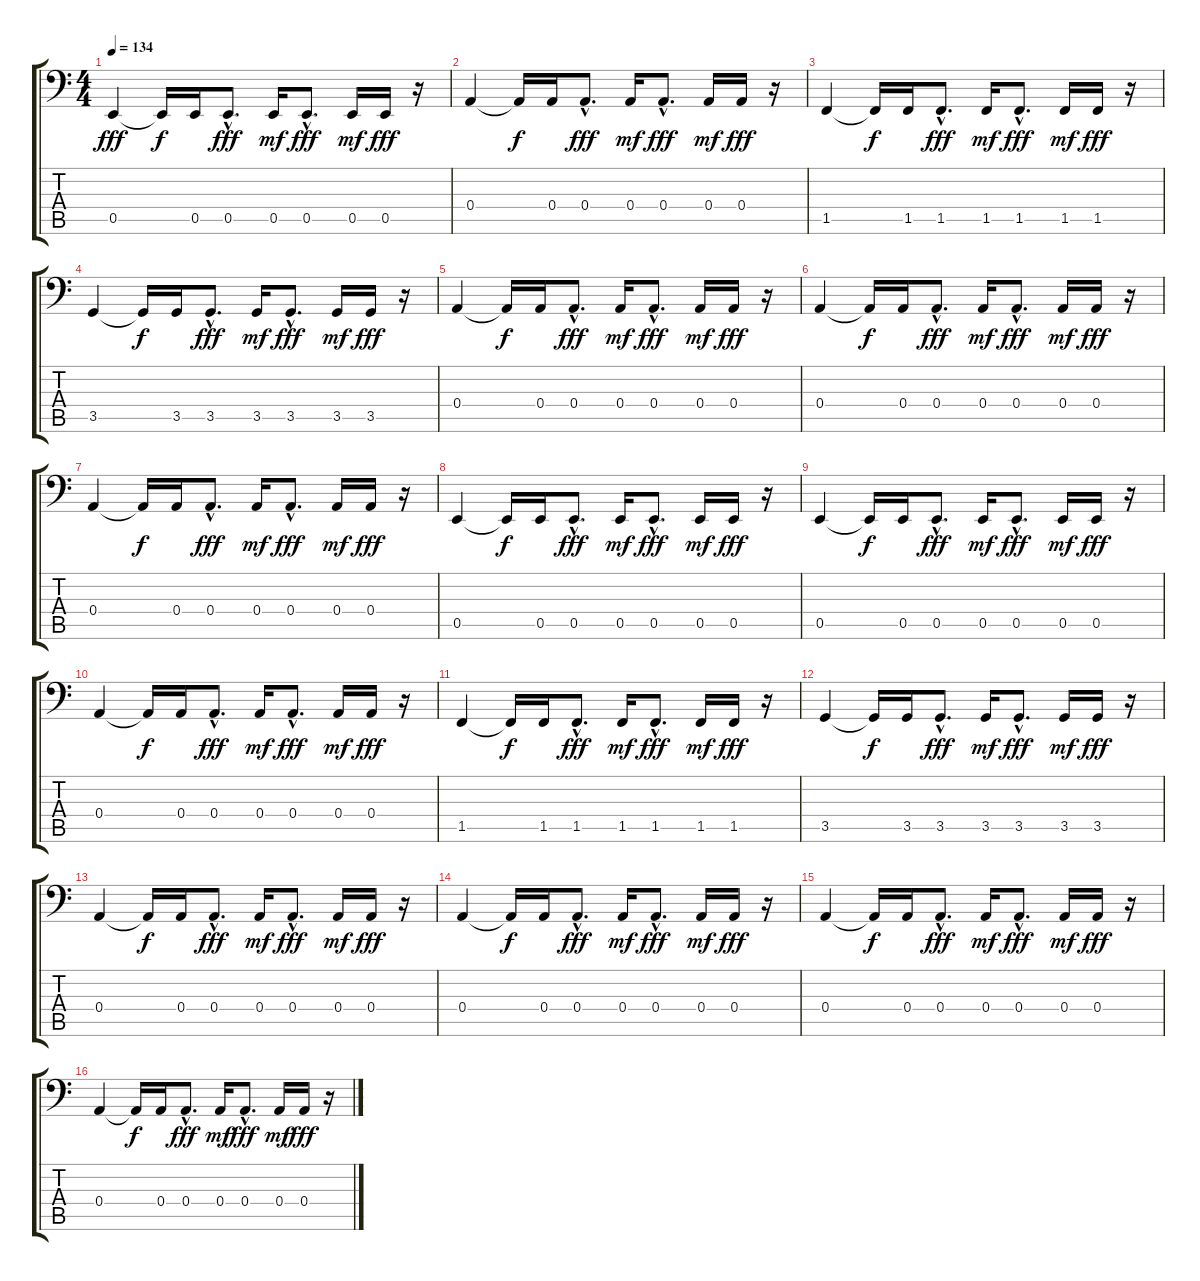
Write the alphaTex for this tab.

\track "" {instrument electricbassfinger}
\staff {score tabs}
\tuning (C3 G2 D2 A1 E1 B0) {hide}
\ts (4 4)
\tempo 134
\clef f4
\ks c
0.5.4{dy fff} 0.5{t}.16{dy f} 0.5.16 0.5{hac}.8{d dy fff} 0.5.16{dy mf} 0.5{hac}.8{d dy fff} 0.5.16{dy mf} 0.5.16{dy fff} r.16 |
0.4.4 0.4{t}.16{dy f} 0.4.16 0.4{hac}.8{d dy fff} 0.4.16{dy mf} 0.4{hac}.8{d dy fff} 0.4.16{dy mf} 0.4.16{dy fff} r.16 |
1.5.4 1.5{t}.16{dy f} 1.5.16 1.5{hac}.8{d dy fff} 1.5.16{dy mf} 1.5{hac}.8{d dy fff} 1.5.16{dy mf} 1.5.16{dy fff} r.16 |
3.5.4 3.5{t}.16{dy f} 3.5.16 3.5{hac}.8{d dy fff} 3.5.16{dy mf} 3.5{hac}.8{d dy fff} 3.5.16{dy mf} 3.5.16{dy fff} r.16 |
0.4.4 0.4{t}.16{dy f} 0.4.16 0.4{hac}.8{d dy fff} 0.4.16{dy mf} 0.4{hac}.8{d dy fff} 0.4.16{dy mf} 0.4.16{dy fff} r.16 |
0.4.4 0.4{t}.16{dy f} 0.4.16 0.4{hac}.8{d dy fff} 0.4.16{dy mf} 0.4{hac}.8{d dy fff} 0.4.16{dy mf} 0.4.16{dy fff} r.16 |
0.4.4{volume 12 instrument electricbassfinger} 0.4{t}.16{dy f} 0.4.16 0.4{hac}.8{d dy fff} 0.4.16{dy mf} 0.4{hac}.8{d dy fff} 0.4.16{dy mf} 0.4.16{dy fff} r.16 |
0.5.4 0.5{t}.16{dy f} 0.5.16 0.5{hac}.8{d dy fff} 0.5.16{dy mf} 0.5{hac}.8{d dy fff} 0.5.16{dy mf} 0.5.16{dy fff} r.16 |
0.5.4 0.5{t}.16{dy f} 0.5.16 0.5{hac}.8{d dy fff} 0.5.16{dy mf} 0.5{hac}.8{d dy fff} 0.5.16{dy mf} 0.5.16{dy fff} r.16 |
0.4.4 0.4{t}.16{dy f} 0.4.16 0.4{hac}.8{d dy fff} 0.4.16{dy mf} 0.4{hac}.8{d dy fff} 0.4.16{dy mf} 0.4.16{dy fff} r.16 |
1.5.4 1.5{t}.16{dy f} 1.5.16 1.5{hac}.8{d dy fff} 1.5.16{dy mf} 1.5{hac}.8{d dy fff} 1.5.16{dy mf} 1.5.16{dy fff} r.16 |
3.5.4 3.5{t}.16{dy f} 3.5.16 3.5{hac}.8{d dy fff} 3.5.16{dy mf} 3.5{hac}.8{d dy fff} 3.5.16{dy mf} 3.5.16{dy fff} r.16 |
0.4.4 0.4{t}.16{dy f} 0.4.16 0.4{hac}.8{d dy fff} 0.4.16{dy mf} 0.4{hac}.8{d dy fff} 0.4.16{dy mf} 0.4.16{dy fff} r.16 |
0.4.4 0.4{t}.16{dy f} 0.4.16 0.4{hac}.8{d dy fff} 0.4.16{dy mf} 0.4{hac}.8{d dy fff} 0.4.16{dy mf} 0.4.16{dy fff} r.16 |
0.4.4{volume 12 instrument electricbassfinger} 0.4{t}.16{dy f} 0.4.16 0.4{hac}.8{d dy fff} 0.4.16{dy mf} 0.4{hac}.8{d dy fff} 0.4.16{dy mf} 0.4.16{dy fff} r.16 |
0.4.4 0.4{t}.16{dy f} 0.4.16 0.4{hac}.8{d dy fff} 0.4.16{dy mf} 0.4{hac}.8{d dy fff} 0.4.16{dy mf} 0.4.16{dy fff} r.16
